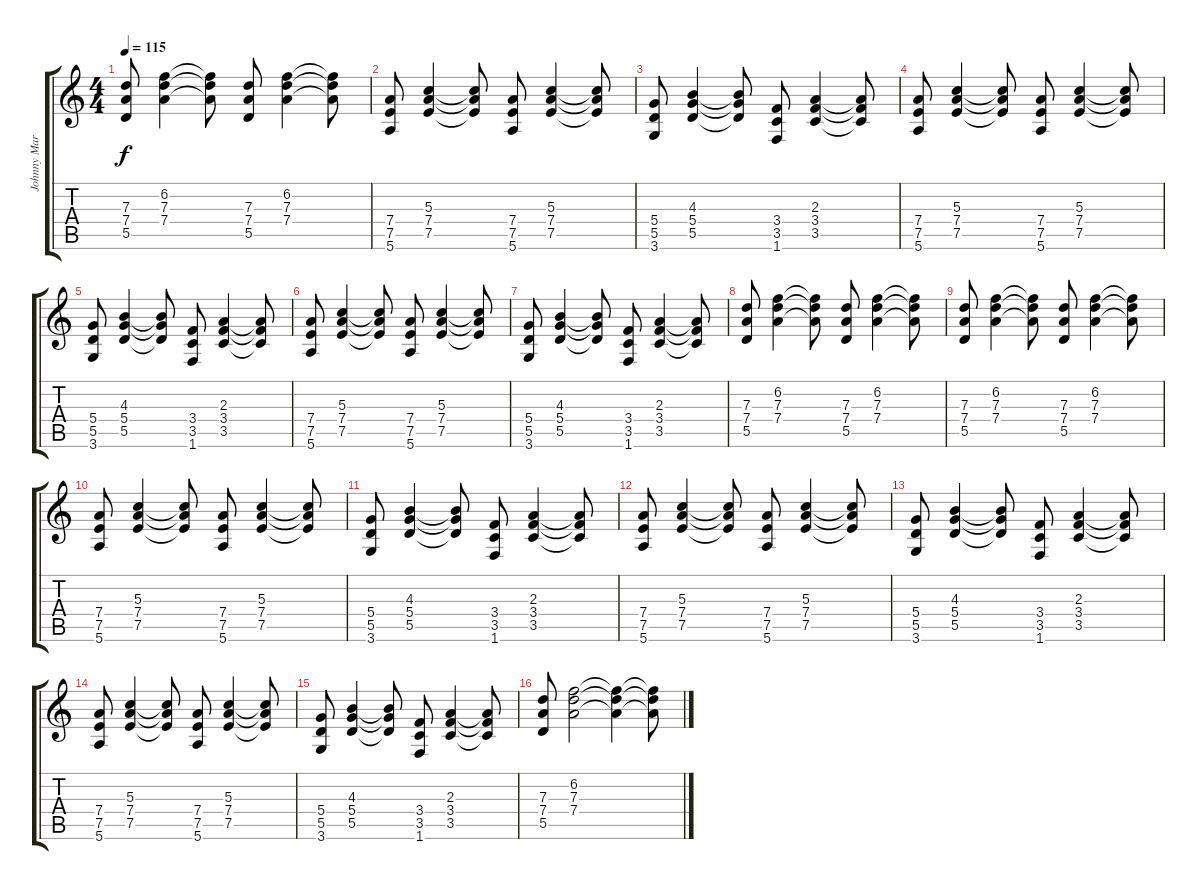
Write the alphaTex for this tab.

\track ("Johnny Marr " "Johnny Mar") {instrument acousticguitarsteel}
\staff {score tabs}
\tuning (E4 B3 G3 D3 A2 E2) {hide}
\ts (4 4)
\tempo 115
\clef g2
\ks c
(7.3 7.4 5.5).8{dy f} (6.2 7.3 7.4).4 (6.2{t} 7.3{t} 7.4{t}).8 (7.3 7.4 5.5).8 (6.2 7.3 7.4).4 (6.2{t} 7.3{t} 7.4{t}).8 |
(7.4 7.5 5.6).8 (5.3 7.4 7.5).4 (5.3{t} 7.4{t} 7.5{t}).8 (7.4 7.5 5.6).8 (5.3 7.4 7.5).4 (5.3{t} 7.4{t} 7.5{t}).8 |
(5.4 5.5 3.6).8 (4.3 5.4 5.5).4 (4.3{t} 5.4{t} 5.5{t}).8 (3.4 3.5 1.6).8 (2.3 3.4 3.5).4 (2.3{t} 3.4{t} 3.5{t}).8 |
(7.4 7.5 5.6).8 (5.3 7.4 7.5).4 (5.3{t} 7.4{t} 7.5{t}).8 (7.4 7.5 5.6).8 (5.3 7.4 7.5).4 (5.3{t} 7.4{t} 7.5{t}).8 |
(5.4 5.5 3.6).8 (4.3 5.4 5.5).4 (4.3{t} 5.4{t} 5.5{t}).8 (3.4 3.5 1.6).8 (2.3 3.4 3.5).4 (2.3{t} 3.4{t} 3.5{t}).8 |
(7.4 7.5 5.6).8 (5.3 7.4 7.5).4 (5.3{t} 7.4{t} 7.5{t}).8 (7.4 7.5 5.6).8 (5.3 7.4 7.5).4 (5.3{t} 7.4{t} 7.5{t}).8 |
(5.4 5.5 3.6).8 (4.3 5.4 5.5).4 (4.3{t} 5.4{t} 5.5{t}).8 (3.4 3.5 1.6).8 (2.3 3.4 3.5).4 (2.3{t} 3.4{t} 3.5{t}).8 |
(7.3 7.4 5.5).8 (6.2 7.3 7.4).4 (6.2{t} 7.3{t} 7.4{t}).8 (7.3 7.4 5.5).8{volume 8 instrument overdrivenguitar} (6.2 7.3 7.4).4 (6.2{t} 7.3{t} 7.4{t}).8 |
(7.3 7.4 5.5).8 (6.2 7.3 7.4).4 (6.2{t} 7.3{t} 7.4{t}).8 (7.3 7.4 5.5).8 (6.2 7.3 7.4).4 (6.2{t} 7.3{t} 7.4{t}).8 |
(7.4 7.5 5.6).8 (5.3 7.4 7.5).4 (5.3{t} 7.4{t} 7.5{t}).8 (7.4 7.5 5.6).8 (5.3 7.4 7.5).4 (5.3{t} 7.4{t} 7.5{t}).8 |
(5.4 5.5 3.6).8 (4.3 5.4 5.5).4 (4.3{t} 5.4{t} 5.5{t}).8 (3.4 3.5 1.6).8 (2.3 3.4 3.5).4 (2.3{t} 3.4{t} 3.5{t}).8 |
(7.4 7.5 5.6).8 (5.3 7.4 7.5).4 (5.3{t} 7.4{t} 7.5{t}).8 (7.4 7.5 5.6).8 (5.3 7.4 7.5).4 (5.3{t} 7.4{t} 7.5{t}).8 |
(5.4 5.5 3.6).8 (4.3 5.4 5.5).4 (4.3{t} 5.4{t} 5.5{t}).8 (3.4 3.5 1.6).8 (2.3 3.4 3.5).4 (2.3{t} 3.4{t} 3.5{t}).8 |
(7.4 7.5 5.6).8 (5.3 7.4 7.5).4 (5.3{t} 7.4{t} 7.5{t}).8 (7.4 7.5 5.6).8 (5.3 7.4 7.5).4 (5.3{t} 7.4{t} 7.5{t}).8 |
(5.4 5.5 3.6).8 (4.3 5.4 5.5).4 (4.3{t} 5.4{t} 5.5{t}).8 (3.4 3.5 1.6).8 (2.3 3.4 3.5).4 (2.3{t} 3.4{t} 3.5{t}).8 |
(7.3 7.4 5.5).8 (6.2 7.3 7.4).2 (6.2{t} 7.3{t} 7.4{t}).4 (6.2{t} 7.3{t} 7.4{t}).8
